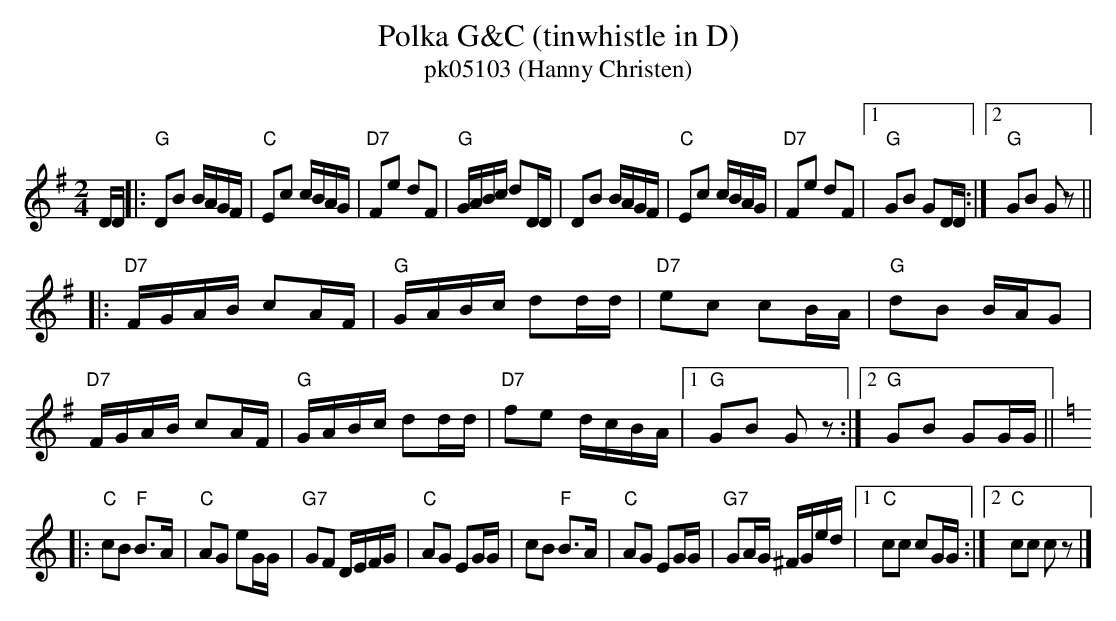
X:1
T:Polka G&C (tinwhistle in D)
T:pk05103 (Hanny Christen)
M:2/4
L:1/16
K:G %%MIDI gchordon
DD |: "G"D2B2 BAGF | "C"E2c2 cBAG | "D7"F2e2 d2F2 | "G"GABc d2DD | D2B2 BAGF | "C"E2c2 cBAG | "D7"F2e2 d2F2 |1 "G"G2B2 G2DD :|2 "G"G2B2 G2z2 ||
|: "D7"FGAB c2AF | "G"GABc d2dd | "D7"e2c2 c2BA | "G"d2B2 BAG2 | "D7"FGAB c2AF | "G"GABc d2dd | "D7"f2e2 dcBA |1 "G"G2B2 G2z2 :|2 "G"G2B2 G2GG || [K:Cmaj]
|: "C"c2B2 "F"B3A | "C"A2G2 e2GG | "G7"G2F2 DEFG | "C"A2G2 E2GG | c2B2 "F"B3A | "C"A2G2 E2GG | "G7"G2AG ^FGed |1 "C"c2c2 c2GG :|2 "C"c2c2 c2z2 |]
